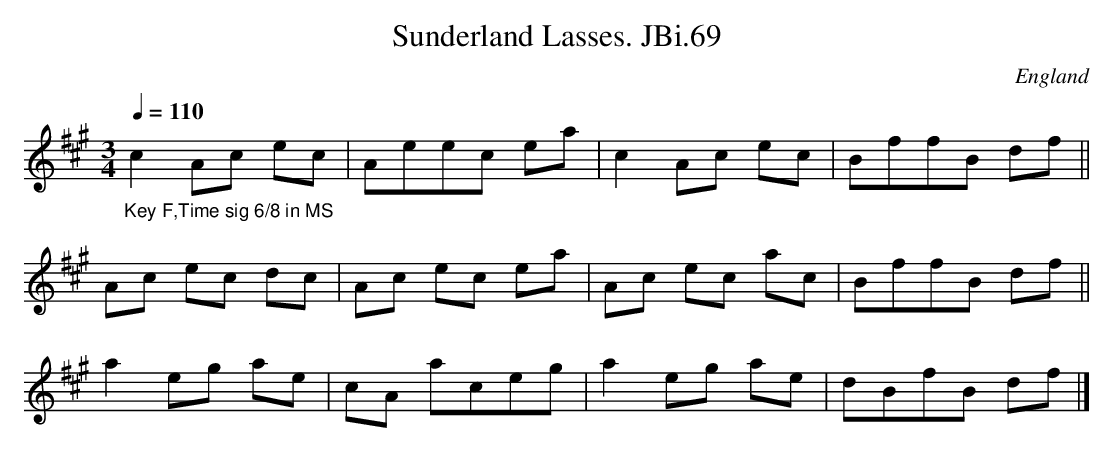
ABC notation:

X:1
T:Sunderland Lasses. JBi.69
L:1/8
M:3/4
O:England
Q:1/4=110
K:A
"_Key F,Time sig 6/8 in MS"\
c2Ac ec|Aeec ea|c2Ac ec|BffB df||!
Ac ec dc|Ac ec ea|Ac ec ac|BffB df||!
a2eg ae|cA aceg|a2 eg ae|dBfB df|]
